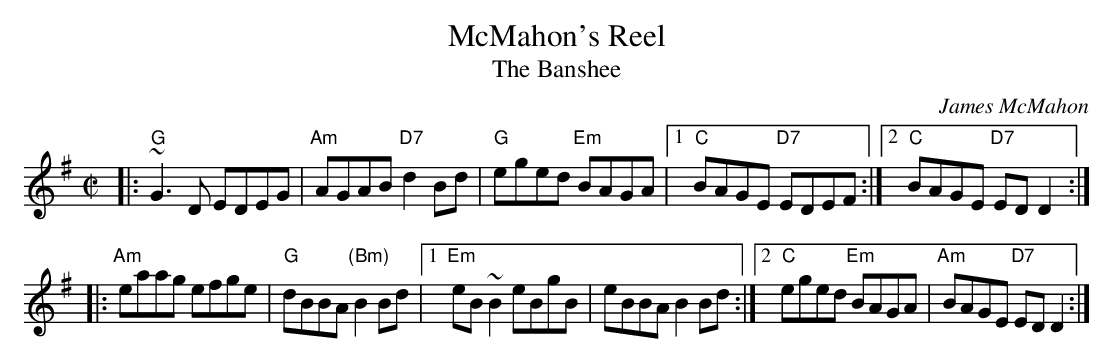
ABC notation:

X:1
T: McMahon's Reel
T: The Banshee
C: James McMahon
M: C|
L: 1/8
K: G
|: "G"~G3D EDEG | "Am"AGAB "D7"d2 Bd | "G"eged "Em"BAGA |1 "C"BAGE "D7"EDEF :|2 "C"BAGE "D7"EDD2 :|
|: "Am"eaag efge | "G"dBBA "(Bm)"B2Bd |1 "Em"eB ~B2 eBgB | eBBA B2Bd :|2 "C"eged "Em"BAGA | "Am"BAGE "D7"EDD2 :|
